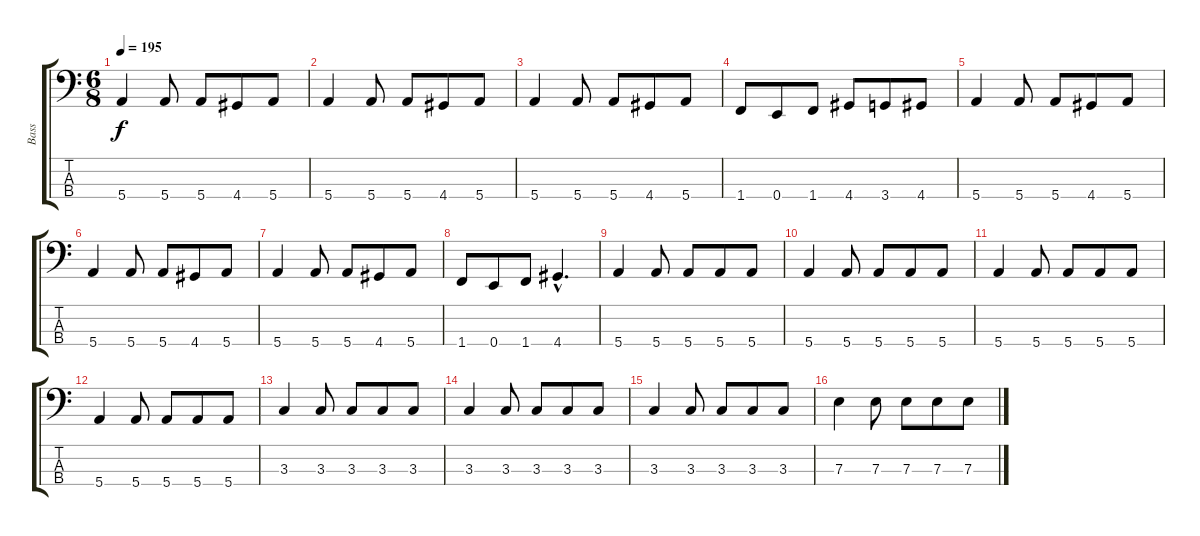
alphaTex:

\track ("Bass" "Bass") {instrument electricbasspick}
\staff {score tabs}
\tuning (G2 D2 A1 E1) {hide}
\ts (6 8)
\tempo 195
\clef f4
\ks c
5.4.4{dy f} 5.4.8 5.4.8 4.4.8 5.4.8 |
5.4.4 5.4.8 5.4.8 4.4.8 5.4.8 |
5.4.4 5.4.8 5.4.8 4.4.8 5.4.8 |
1.4.8 0.4.8 1.4.8 4.4.8 3.4.8 4.4.8 |
5.4.4 5.4.8 5.4.8 4.4.8 5.4.8 |
5.4.4 5.4.8 5.4.8 4.4.8 5.4.8 |
5.4.4 5.4.8 5.4.8 4.4.8 5.4.8 |
1.4.8 0.4.8 1.4.8 4.4{hac}.4{d} |
5.4.4 5.4.8 5.4.8 5.4.8 5.4.8 |
5.4.4 5.4.8 5.4.8 5.4.8 5.4.8 |
5.4.4 5.4.8 5.4.8 5.4.8 5.4.8 |
5.4.4 5.4.8 5.4.8 5.4.8 5.4.8 |
3.3.4 3.3.8 3.3.8 3.3.8 3.3.8 |
3.3.4 3.3.8 3.3.8 3.3.8 3.3.8 |
3.3.4 3.3.8 3.3.8 3.3.8 3.3.8 |
7.3.4 7.3.8 7.3.8 7.3.8 7.3.8
